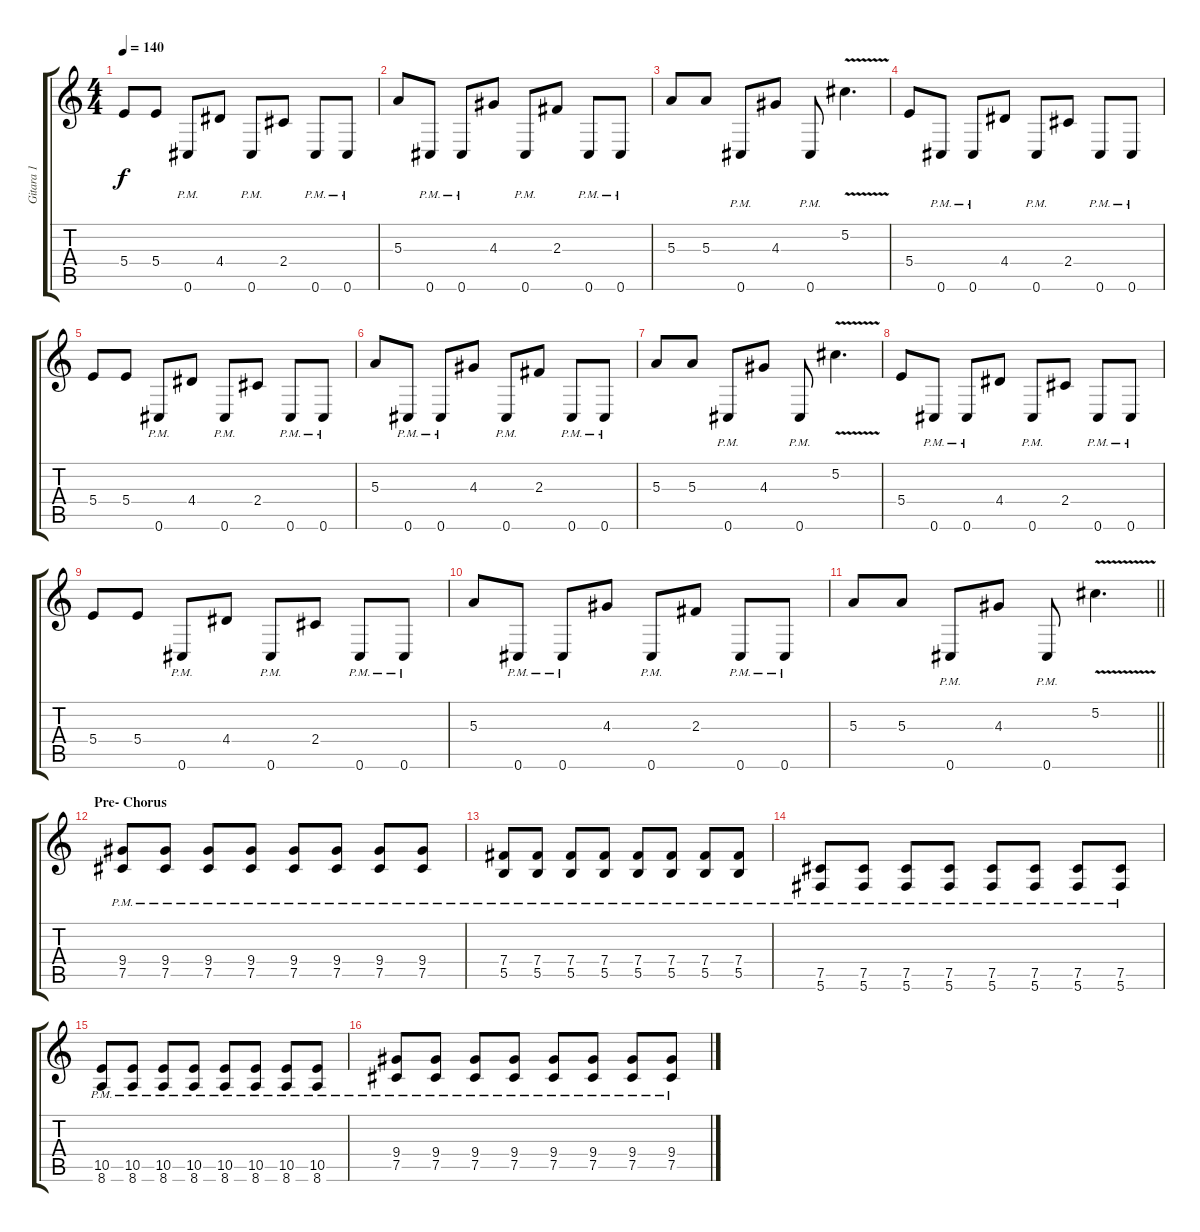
\track ("Gitara 1" "Gitara 1") {instrument distortionguitar}
\staff {score tabs}
\tuning (Db4 Ab3 E3 B2 Gb2 Db2) {hide}
\ts (4 4)
\tempo 140
\clef g2
\ks c
5.4.8{dy f} 5.4.8 0.6{pm}.8 4.4.8 0.6{pm}.8 2.4.8 0.6{pm}.8 0.6{pm}.8 |
5.3.8 0.6{pm}.8 0.6{pm}.8 4.3.8 0.6{pm}.8 2.3.8 0.6{pm}.8 0.6{pm}.8 |
5.3.8 5.3.8 0.6{pm}.8 4.3.8 0.6{pm}.8 5.2{v}.4{d} |
5.4.8 0.6{pm}.8 0.6{pm}.8 4.4.8 0.6{pm}.8 2.4.8 0.6{pm}.8 0.6{pm}.8 |
5.4.8 5.4.8 0.6{pm}.8 4.4.8 0.6{pm}.8 2.4.8 0.6{pm}.8 0.6{pm}.8 |
5.3.8 0.6{pm}.8 0.6{pm}.8 4.3.8 0.6{pm}.8 2.3.8 0.6{pm}.8 0.6{pm}.8 |
5.3.8 5.3.8 0.6{pm}.8 4.3.8 0.6{pm}.8 5.2{v}.4{d} |
5.4.8 0.6{pm}.8 0.6{pm}.8 4.4.8 0.6{pm}.8 2.4.8 0.6{pm}.8 0.6{pm}.8 |
5.4.8 5.4.8 0.6{pm}.8 4.4.8 0.6{pm}.8 2.4.8 0.6{pm}.8 0.6{pm}.8 |
5.3.8 0.6{pm}.8 0.6{pm}.8 4.3.8 0.6{pm}.8 2.3.8 0.6{pm}.8 0.6{pm}.8 |
\barLineRight lightlight
5.3.8 5.3.8 0.6{pm}.8 4.3.8 0.6{pm}.8 5.2{v}.4{d} |
\section ("" "Pre- Chorus")
(9.4{pm} 7.5{pm}).8{instrument distortionguitar} (9.4{pm} 7.5{pm}).8 (9.4{pm} 7.5{pm}).8 (9.4{pm} 7.5{pm}).8 (9.4{pm} 7.5{pm}).8 (9.4{pm} 7.5{pm}).8 (9.4{pm} 7.5{pm}).8 (9.4{pm} 7.5{pm}).8 |
(7.4{pm} 5.5{pm}).8 (7.4{pm} 5.5{pm}).8 (7.4{pm} 5.5{pm}).8 (7.4{pm} 5.5{pm}).8 (7.4{pm} 5.5{pm}).8 (7.4{pm} 5.5{pm}).8 (7.4{pm} 5.5{pm}).8 (7.4{pm} 5.5{pm}).8 |
(7.5{pm} 5.6{pm}).8 (7.5{pm} 5.6{pm}).8 (7.5{pm} 5.6{pm}).8 (7.5{pm} 5.6).8 (7.5{pm} 5.6{pm}).8 (7.5{pm} 5.6{pm}).8 (7.5{pm} 5.6{pm}).8 (7.5{pm} 5.6{pm}).8 |
(10.5{pm} 8.6{pm}).8 (10.5{pm} 8.6{pm}).8 (10.5{pm} 8.6{pm}).8 (10.5{pm} 8.6{pm}).8 (10.5{pm} 8.6{pm}).8 (10.5{pm} 8.6{pm}).8 (10.5{pm} 8.6{pm}).8 (10.5 8.6{pm}).8 |
(9.4{pm} 7.5{pm}).8{instrument distortionguitar} (9.4{pm} 7.5{pm}).8 (9.4{pm} 7.5{pm}).8 (9.4{pm} 7.5{pm}).8 (9.4{pm} 7.5{pm}).8 (9.4{pm} 7.5{pm}).8 (9.4{pm} 7.5{pm}).8 (9.4{pm} 7.5{pm}).8
